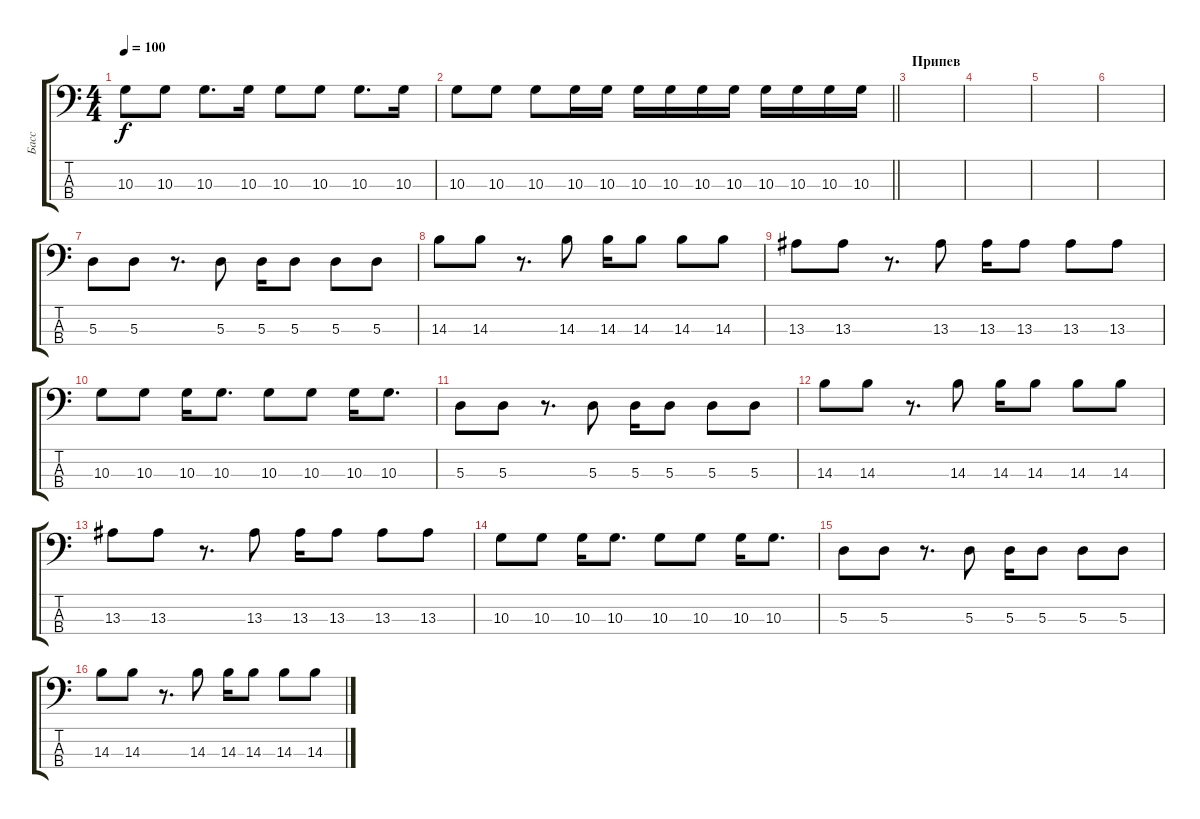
\track ("Басс" "Басс") {instrument electricbassfinger}
\staff {score tabs}
\tuning (G2 D2 A1 E1) {hide}
\ts (4 4)
\tempo 100
\clef f4
\ks c
10.3.8{dy f} 10.3.8 10.3.8{d} 10.3.16 10.3.8 10.3.8 10.3.8{d} 10.3.16 |
\barLineRight lightlight
10.3.8 10.3.8 10.3.8 10.3.16 10.3.16 10.3.16 10.3.16 10.3.16 10.3.16 10.3.16 10.3.16 10.3.16 10.3.16 |
\section ("" "Припев")
|
|
|
|
5.3.8 5.3.8 r.8{d} 5.3.8 5.3.16 5.3.8 5.3.8 5.3.8 |
14.3.8 14.3.8 r.8{d} 14.3.8 14.3.16 14.3.8 14.3.8 14.3.8 |
13.3.8 13.3.8 r.8{d} 13.3.8 13.3.16 13.3.8 13.3.8 13.3.8 |
10.3.8 10.3.8 10.3.16 10.3.8{d} 10.3.8 10.3.8 10.3.16 10.3.8{d} |
5.3.8 5.3.8 r.8{d} 5.3.8 5.3.16 5.3.8 5.3.8 5.3.8 |
14.3.8 14.3.8 r.8{d} 14.3.8 14.3.16 14.3.8 14.3.8 14.3.8 |
13.3.8 13.3.8 r.8{d} 13.3.8 13.3.16 13.3.8 13.3.8 13.3.8 |
10.3.8 10.3.8 10.3.16 10.3.8{d} 10.3.8 10.3.8 10.3.16 10.3.8{d} |
5.3.8 5.3.8 r.8{d} 5.3.8 5.3.16 5.3.8 5.3.8 5.3.8 |
14.3.8 14.3.8 r.8{d} 14.3.8 14.3.16 14.3.8 14.3.8 14.3.8
